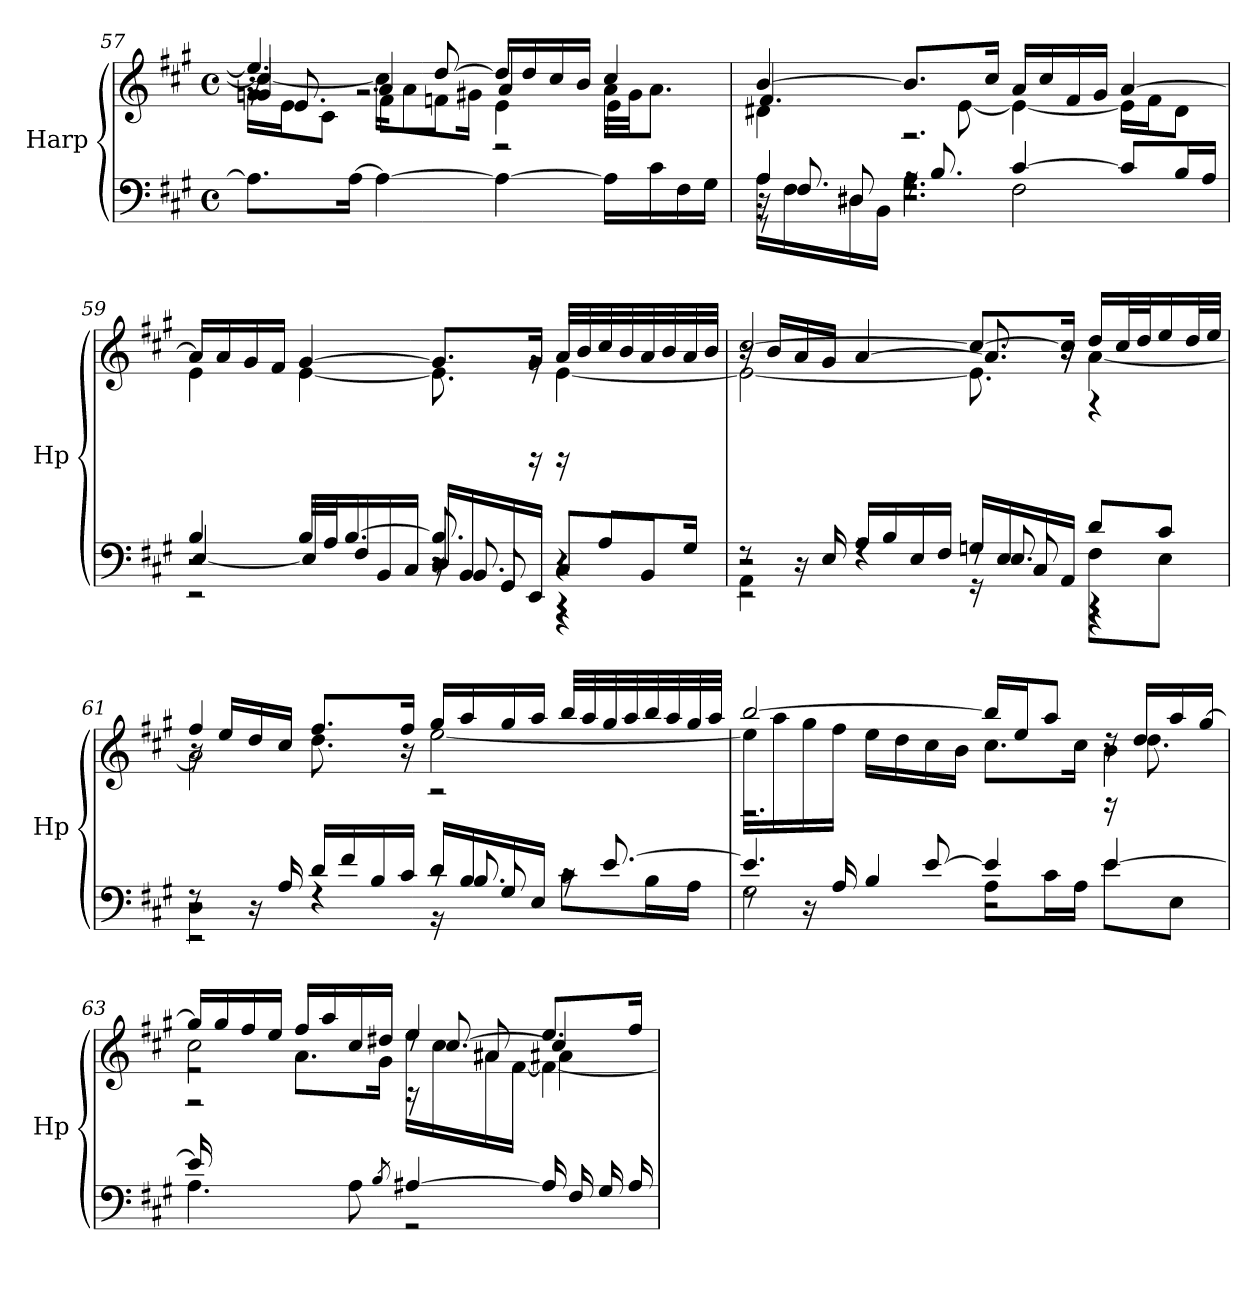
**kern	**kern
*part1	*part1
*staff2	*staff1
*I"Harp	*
*I'Hp	*
!!LO:LB:g=z
*clefF4	*clefG2
*k[f#c#g#]	*k[f#c#g#]
*M4/4	*M4/4
*met(c)	*met(c)
=57	=57
*	*^
*	*	*^
*	*	*	*^
*	*	*	*	*^
8.A\L]	4.ee/]	4cc#/_	4gn/	16r	16gn\LL
.	.	.	.	8.e/	16e\J
.	.	.	.	.	8c#\J
[16A\Jk	.	.	.	.	.
4A\_	.	16cc#\KL]	4a/	2.rg	8f#\L
.	.	8a\	.	.	.
.	[8dd/	.	.	.	8fn\J
.	.	16g#X\Jk	.	.	.
4A\_	16dd/LL]	4a/	2rD	.	4e\
.	16dd/	.	.	.	.
.	16cc#/	.	.	.	.
.	16b/JJ	.	.	.	.
16A\LL]	4cc#/	32a\LLL	.	.	4e\
.	.	32g#\JJ	.	.	.
16c#\	.	8.a\J	.	.	.
16F#\	.	.	.	.	.
16G#\JJ	.	.	.	.	.
*	*	*	*v	*v	*v
=58	=58	=58	=58
*^	*	*	*
*	*^	*	*	*
*	*	*^	*	*	*
4A/	16A\LL	16r	8rGG	[4b/	4.f#/	4d#X\
.	16F#\	8.F#/	.	.	.	.
.	16D#X\	.	8D#/	.	.	.
.	16BB\JJ	.	.	.	.	.
16rA	4A\	2.r	2.rF	8.b/L]	.	2.rF
8.B/	.	.	.	.	.	.
.	.	.	.	.	[8e\	.
.	.	.	.	16cc#/Jk	.	.
[4c#/	2F#\	.	.	16a/LL	4e\_	.
.	.	.	.	16cc#/	.	.
.	.	.	.	16f#/	.	.
.	.	.	.	16g#/JJ	.	.
8c#/L]	.	.	.	[4a/	16e\LL]	.
.	.	.	.	.	16f#\J	.
16B/L	.	.	.	.	8d#\J	.
16A/JJ	.	.	.	.	.	.
!!LO:LB:g=z	!!	!!
=59	=59	=59	=59	=59	=59	=59
*	*	*	*^	*	*	*
4B/	[4E/	2r	2rEE	2r	16a/LL]	4e\	8.ryy
.	.	.	.	.	16a/	.	.
.	.	.	.	.	16g#/	.	.
*	*	*	*	*	*	*v	*v
.	.	.	.	.	16f#/JJ	.
32B/LLL	16E/LL]	.	.	.	[4g#/	[4e\
32A/JJ	.	.	.	.	.	.
[8.B/J	16F#/	.	.	.	.	.
.	16BB/	.	.	.	.	.
.	16C#/JJ	.	.	.	.	.
8.B/]	16D/LL	4D/	16r	8r	8.g#/L]	8.e\]
.	16BB/	.	8.BB/	.	.	.
.	16GG#/	.	.	8GG#/	.	.
*	*	*	*	*	*	*^
8ryy	16EE/JJ	.	.	.	16g#/Jk	16rg	16rCC
.	8C#/L	4r	4rAAA	4rCC	32a/LLL	[4e\	16rCC
.	.	.	.	.	32b/	.	.
8A/L	.	.	.	.	32cc#/	.	8.ryy
.	.	.	.	.	32b/	.	.
.	8BB/J	.	.	.	32a/	.	.
.	.	.	.	.	32b/	.	.
16G#/Jk	.	.	.	.	32a/	.	.
.	.	.	.	.	32b/JJJ	.	.
*	*	*	*v	*v	*	*	*
=60	=60	=60	=60	=60	=60	=60
8rF	4AA\	2rEE	2r	[2cc#/	2e\_	16r
.	.	.	.	.	.	16b/LL
16r	.	.	.	.	.	16a/
16E/	.	.	.	.	.	16g#/JJ
16A/LL	4rF	.	.	.	.	[4a/
16B/	.	.	.	.	.	.
16E/	.	.	.	.	.	.
16F#/JJ	.	.	.	.	.	.
16Gn/LL	4Gn/	16rGG	8rF	8.cc#/L_	8.e\]	8.a/]
16E/	.	8.E/	.	.	.	.
16C#/	.	.	8C#/	.	.	.
16AA/JJ	.	.	.	16cc#/Jk]	16r	16r
8d/L	8F#\L	4rAAA	4rCC	16dd/LL	[4a\	4rF
.	.	.	.	32cc#/L	.	.
.	.	.	.	32dd/J	.	.
8c#/J	8E\J	.	.	16ee/	.	.
.	.	.	.	32dd/L	.	.
.	.	.	.	32ee/JJJ	.	.
!!LO:LB:g=z	!!	!!
=61	=61	=61	=61	=61	=61	=61
8rF	4D\	2rEE	2r	4ff#/	2a\]	16r
.	.	.	.	.	.	16ee/LL
16r	.	.	.	.	.	16dd/
16A/	.	.	.	.	.	16cc#/JJ
16d/LL	4rF	.	.	8.ff#/L	.	8.dd\
16f#/	.	.	.	.	.	.
16B/	.	.	.	.	.	.
16c#/JJ	.	.	.	16ff#/Jk	.	16r
16d/LL	4d/	16rBB	8rc	16gg#/LL	[2ee\	2rA
16B/	.	8.B/	.	16aa/	.	.
16G#/	.	.	8G#/	16gg#/	.	.
16E/JJ	.	.	.	16aa/JJ	.	.
16rc	8c#\L	4ryy	4ryy	32bb/LLL	.	.
.	.	.	.	32aa/	.	.
[8.e/	.	.	.	32gg#/	.	.
.	.	.	.	32aa/	.	.
.	16B\L	.	.	32bb/	.	.
.	.	.	.	32aa/	.	.
.	16A\JJ	.	.	32gg#/	.	.
.	.	.	.	32aa/JJJ	.	.
*	*	*v	*v	*	*	*
!!LO:PB:g=z	!!	!!
=62	=62	=62	=62	=62	=62
4.e/]	2G#\	8rF	[2bb/	16ee\LL]	2.rD
.	.	.	.	16aa\	.
.	.	16r	.	16gg#\	.
.	.	16A/	.	16ff#\JJ	.
.	.	4B/	.	16ee\LL	.
.	.	.	.	16dd\	.
[8e/	.	.	.	16cc#\	.
.	.	.	.	16b\JJ	.
4e/]	8A\L	2r	16bb/LL]	8.cc#\L	.
.	.	.	16ee/J	.	.
.	16c#\L	.	8aa/J	.	.
.	16A\JJ	.	.	16cc#\Jk	.
[4e/	8e\L	.	16rdd	4b\	16rF
.	.	.	16dd/LL	.	8.dd\
.	8E\J	.	16aa/	.	.
.	.	.	[16gg#/JJ	.	.
*	*v	*v	*	*	*
=63	=63	=63	=63	=63
*	*	*	*^	*^
*	*	*	*	*	*	*
16e/LL]	4.A\	16gg#/LL]	2cc#\	2rF	2re	16ryy
4..ryy	.	16gg#/	.	.	.	16e\
.	.	16ff#/	.	.	.	16f#\
.	.	16ee/JJ	.	.	.	16g#\JJ
.	.	16ff#/LL	.	.	.	8.a\L
.	.	16aa/	.	.	.	.
.	8A\	16cc#/	.	.	.	.
.	.	16dd#X/JJ	.	.	.	16g#\Jk
8qB/	.	.	.	.	.	.
[4A#X/	2r	4ee/	16ee\LL	16rA	8rdd	2ryy
.	.	.	16cc#\	[8.cc#/	.	.
.	.	.	16a#X\	.	8a#X/	.
.	.	.	[16f#\JJ	.	.	.
16A#/LL]	.	8.ee/L	4f#\_	4cc#/]	4a#X\	.
16F#/	.	.	.	.	.	.
16G#/	.	.	.	.	.	.
16A#/JJ	.	16ff#/Jk	.	.	.	.
*v	*v	*	*	*	*	*
*	*v	*v	*v	*v	*v
=	=
*-	*-
